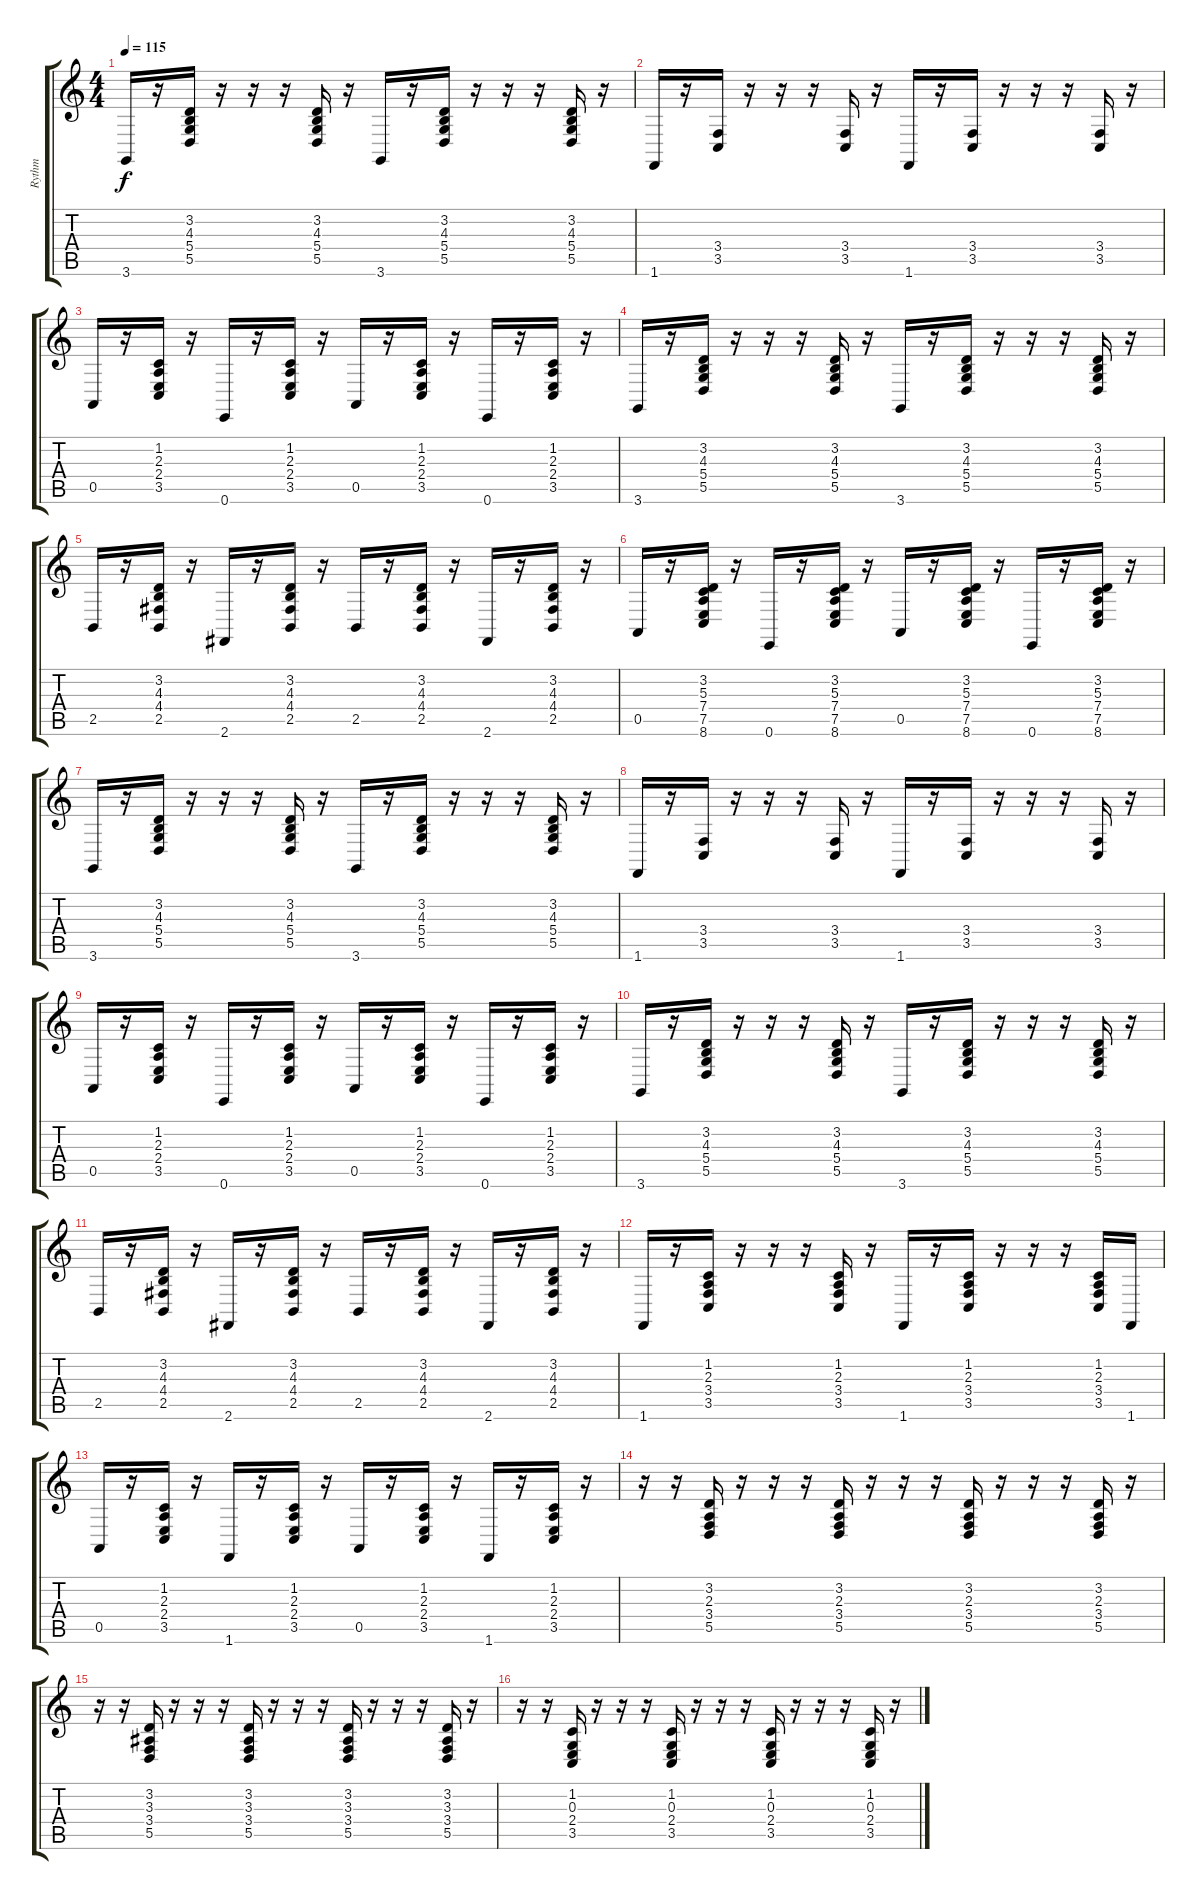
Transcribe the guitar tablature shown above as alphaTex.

\track ("Rythm" "Rythm") {instrument lead3calliope}
\staff {score tabs}
\tuning (E4 B3 G3 D3 A2 E2) {hide}
\ts (4 4)
\tempo 115
\clef g2
\ks c
3.6.16{dy f} r.16 (3.2 4.3 5.4 5.5).16 r.16 r.16 r.16 (3.2 4.3 5.4 5.5).16 r.16 3.6.16 r.16 (3.2 4.3 5.4 5.5).16 r.16 r.16 r.16 (3.2 4.3 5.4 5.5).16 r.16 |
1.6.16 r.16 (3.4 3.5).16 r.16 r.16 r.16 (3.4 3.5).16 r.16 1.6.16 r.16 (3.4 3.5).16 r.16 r.16 r.16 (3.4 3.5).16 r.16 |
0.5.16 r.16 (1.2 2.3 2.4 3.5).16 r.16 0.6.16 r.16 (1.2 2.3 2.4 3.5).16 r.16 0.5.16 r.16 (1.2 2.3 2.4 3.5).16 r.16 0.6.16 r.16 (1.2 2.3 2.4 3.5).16 r.16 |
3.6.16 r.16 (3.2 4.3 5.4 5.5).16 r.16 r.16 r.16 (3.2 4.3 5.4 5.5).16 r.16 3.6.16 r.16 (3.2 4.3 5.4 5.5).16 r.16 r.16 r.16 (3.2 4.3 5.4 5.5).16 r.16 |
2.5.16 r.16 (3.2 4.3 4.4 2.5).16 r.16 2.6.16 r.16 (3.2 4.3 4.4 2.5).16 r.16 2.5.16 r.16 (3.2 4.3 4.4 2.5).16 r.16 2.6.16 r.16 (3.2 4.3 4.4 2.5).16 r.16 |
0.5.16 r.16 (3.2 5.3 7.4 7.5 8.6).16 r.16 0.6.16 r.16 (3.2 5.3 7.4 7.5 8.6).16 r.16 0.5.16 r.16 (3.2 5.3 7.4 7.5 8.6).16 r.16 0.6.16 r.16 (3.2 5.3 7.4 7.5 8.6).16 r.16 |
3.6.16 r.16 (3.2 4.3 5.4 5.5).16 r.16 r.16 r.16 (3.2 4.3 5.4 5.5).16 r.16 3.6.16 r.16 (3.2 4.3 5.4 5.5).16 r.16 r.16 r.16 (3.2 4.3 5.4 5.5).16 r.16 |
1.6.16 r.16 (3.4 3.5).16 r.16 r.16 r.16 (3.4 3.5).16 r.16 1.6.16 r.16 (3.4 3.5).16 r.16 r.16 r.16 (3.4 3.5).16 r.16 |
0.5.16 r.16 (1.2 2.3 2.4 3.5).16 r.16 0.6.16 r.16 (1.2 2.3 2.4 3.5).16 r.16 0.5.16 r.16 (1.2 2.3 2.4 3.5).16 r.16 0.6.16 r.16 (1.2 2.3 2.4 3.5).16 r.16 |
3.6.16 r.16 (3.2 4.3 5.4 5.5).16 r.16 r.16 r.16 (3.2 4.3 5.4 5.5).16 r.16 3.6.16 r.16 (3.2 4.3 5.4 5.5).16 r.16 r.16 r.16 (3.2 4.3 5.4 5.5).16 r.16 |
2.5.16 r.16 (3.2 4.3 4.4 2.5).16 r.16 2.6.16 r.16 (3.2 4.3 4.4 2.5).16 r.16 2.5.16 r.16 (3.2 4.3 4.4 2.5).16 r.16 2.6.16 r.16 (3.2 4.3 4.4 2.5).16 r.16 |
1.6.16 r.16 (1.2 2.3 3.4 3.5).16 r.16 r.16 r.16 (1.2 2.3 3.4 3.5).16 r.16 1.6.16 r.16 (1.2 2.3 3.4 3.5).16 r.16 r.16 r.16 (1.2 2.3 3.4 3.5).16 1.6.16 |
0.5.16 r.16 (1.2 2.3 2.4 3.5).16 r.16 1.6.16 r.16 (1.2 2.3 2.4 3.5).16 r.16 0.5.16 r.16 (1.2 2.3 2.4 3.5).16 r.16 1.6.16 r.16 (1.2 2.3 2.4 3.5).16 r.16 |
r.16 r.16 (3.2 2.3 3.4 5.5).16 r.16 r.16 r.16 (3.2 2.3 3.4 5.5).16 r.16 r.16 r.16 (3.2 2.3 3.4 5.5).16 r.16 r.16 r.16 (3.2 2.3 3.4 5.5).16 r.16 |
r.16 r.16 (3.2 3.3 3.4 5.5).16 r.16 r.16 r.16 (3.2 3.3 3.4 5.5).16 r.16 r.16 r.16 (3.2 3.3 3.4 5.5).16 r.16 r.16 r.16 (3.2 3.3 3.4 5.5).16 r.16 |
r.16 r.16 (1.2 0.3 2.4 3.5).16 r.16 r.16 r.16 (1.2 0.3 2.4 3.5).16 r.16 r.16 r.16 (1.2 0.3 2.4 3.5).16 r.16 r.16 r.16 (1.2 0.3 2.4 3.5).16 r.16
